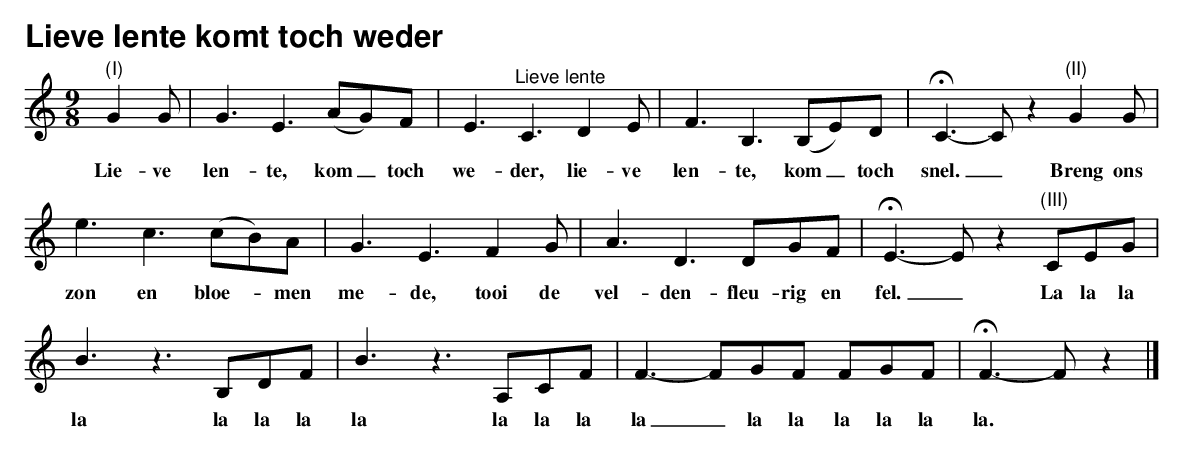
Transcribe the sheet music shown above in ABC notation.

X:1
T:Lieve lente komt toch weder
L:1/8
M:9/8
K:none
"(I)"G2 G | G3 E3 (AG)F | E3[Q:1/4=60.00]"^Lieve lente" C3 D2 E | F3 B,3 (B,E)D |
w: Lie- ve|len- te, kom _ toch|we- der, lie- ve|len- te, kom _ toch|
!fermata!C3- C z2 "(II)"G2 G |$ e3 c3 (cB)A | G3 E3 F2 G | A3 D3 DGF | !fermata!E3- E z2 "(III)"CEG |$
w: snel. _  Breng ons|zon en bloe- * men|me- de, tooi de|vel- den- fleu- rig en|fel. _  La la la|
B3 z3 B,DF | B3 z3 A,CF | F3- FGF FGF | !fermata!F3- F z2 |]
w:la la la la la la la la la_ la la la la la la.
